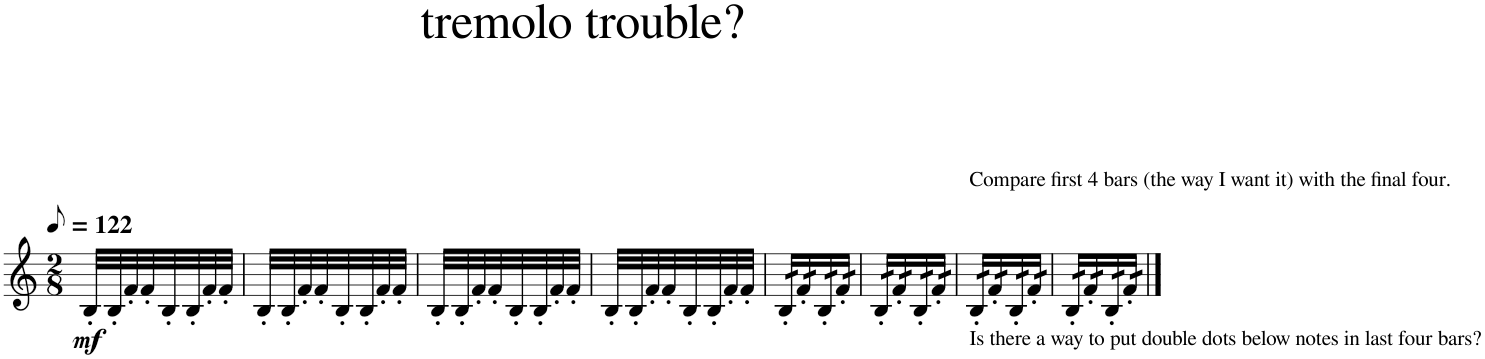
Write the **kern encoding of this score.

**kern	**dynam
*part1	*part1
*staff1	*staff1
*I"Violin	*
*I'Vln.	*
*clefG2	*
*k[]	*
*M2/8	*
*MM61	*
=1	=1
!	!LO:DY:b
32B'/LLL	mf
32B'/	.
32f'/	.
32f'/	.
32B'/	.
32B'/	.
32f'/	.
32f'/JJJ	.
=2	=2
32B'/LLL	.
32B'/	.
32f'/	.
32f'/	.
32B'/	.
32B'/	.
32f'/	.
32f'/JJJ	.
=3	=3
32B'/LLL	.
32B'/	.
32f'/	.
32f'/	.
32B'/	.
32B'/	.
32f'/	.
32f'/JJJ	.
=4	=4
32B'/LLL	.
32B'/	.
32f'/	.
32f'/	.
32B'/	.
32B'/	.
32f'/	.
32f'/JJJ	.
=5	=5
*tremolo	*
32B'/LLL	.
32B'/	.
32f'/	.
32f'/	.
32B'/	.
32B'/	.
32f'/	.
32f'/JJJ	.
=6	=6
32B'/LLL	.
32B'/	.
32f'/	.
32f'/	.
32B'/	.
32B'/	.
32f'/	.
32f'/JJJ	.
=7	=7
!LO:TX:a:t=Compare first 4 bars (the way I want it) with the final four.	!
!LO:TX:b:t=Is there a way to put double dots below notes in last four bars?	!
32B'/LLL	.
32B'/	.
32f'/	.
32f'/	.
32B'/	.
32B'/	.
32f'/	.
32f'/JJJ	.
=8	=8
32B'/LLL	.
32B'/	.
32f'/	.
32f'/	.
32B'/	.
32B'/	.
32f'/	.
32f'/JJJ	.
*Xtremolo	*
==	==
*-	*-
